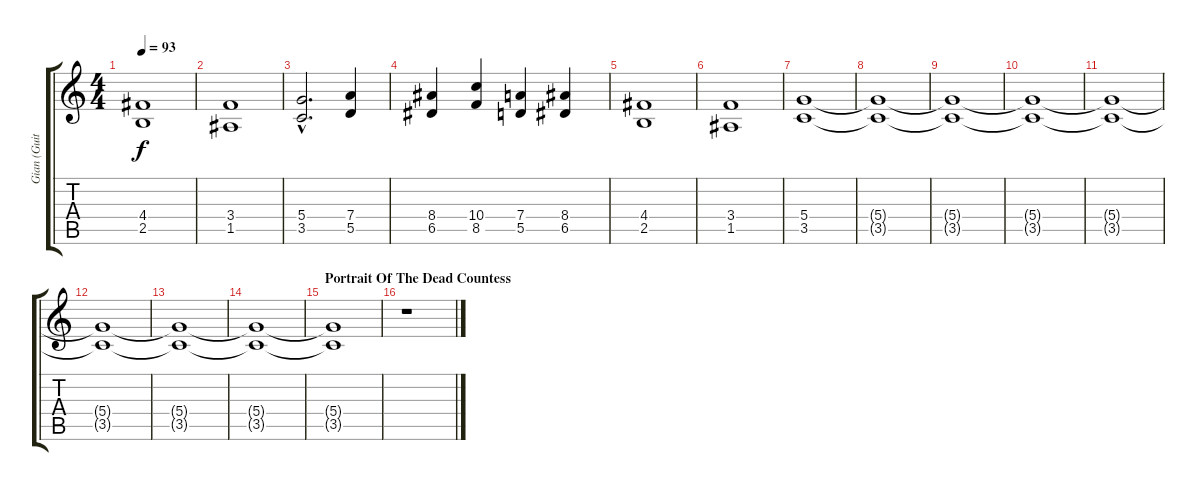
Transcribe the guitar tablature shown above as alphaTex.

\track ("Gian (Guitar)" "Gian (Guit") {instrument overdrivenguitar}
\staff {score tabs}
\tuning (E4 B3 G3 D3 A2 D2) {hide}
\ts (4 4)
\tempo 93
\clef g2
\ks c
(4.4 2.5).1{dy f} |
(3.4 1.5).1 |
(5.4{hac} 3.5{hac}).2{d} (7.4 5.5).4 |
(8.4 6.5).4 (10.4 8.5).4 (7.4 5.5).4 (8.4 6.5).4 |
(4.4 2.5).1 |
(3.4 1.5).1 |
(5.4 3.5).1 |
(5.4{t} 3.5{t}).1 |
(5.4{t} 3.5{t}).1 |
(5.4{t} 3.5{t}).1 |
(5.4{t} 3.5{t}).1{volume 12} |
(5.4{t} 3.5{t}).1{volume 11} |
(5.4{t} 3.5{t}).1{volume 10} |
(5.4{t} 3.5{t}).1{volume 9} |
\section ("" "Portrait Of The Dead Countess")
(5.4{t} 3.5{t}).1{volume 8} |
r.1
